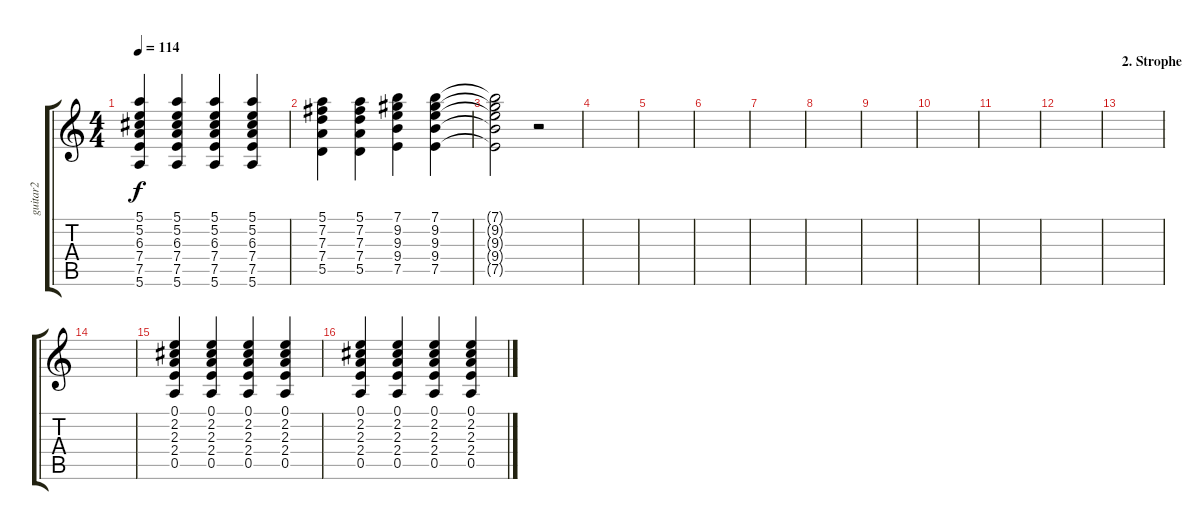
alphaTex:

\track ("guitar2" "guitar2") {instrument distortionguitar}
\staff {score tabs}
\tuning (E4 B3 G3 D3 A2 E2) {hide}
\ts (4 4)
\tempo 114
\clef g2
\ks c
(5.1 5.2 6.3 7.4 7.5 5.6).4{dy f} (5.1 5.2 6.3 7.4 7.5 5.6).4 (5.1 5.2 6.3 7.4 7.5 5.6).4 (5.1 5.2 6.3 7.4 7.5 5.6).4 |
(5.1 7.2 7.3 7.4 5.5).4 (5.1 7.2 7.3 7.4 5.5).4 (7.1 9.2 9.3 9.4 7.5).4 (7.1 9.2 9.3 9.4 7.5).4{volume 6} |
(7.1{t} 9.2{t} 9.3{t} 9.4{t} 7.5{t}).2 r.2{volume 8} |
|
|
|
|
|
|
|
|
|
\section ("" "2. Strophe")
|
|
(0.1 2.2 2.3 2.4 0.5).4 (0.1 2.2 2.3 2.4 0.5).4 (0.1 2.2 2.3 2.4 0.5).4 (0.1 2.2 2.3 2.4 0.5).4 |
(0.1 2.2 2.3 2.4 0.5).4 (0.1 2.2 2.3 2.4 0.5).4 (0.1 2.2 2.3 2.4 0.5).4 (0.1 2.2 2.3 2.4 0.5).4
